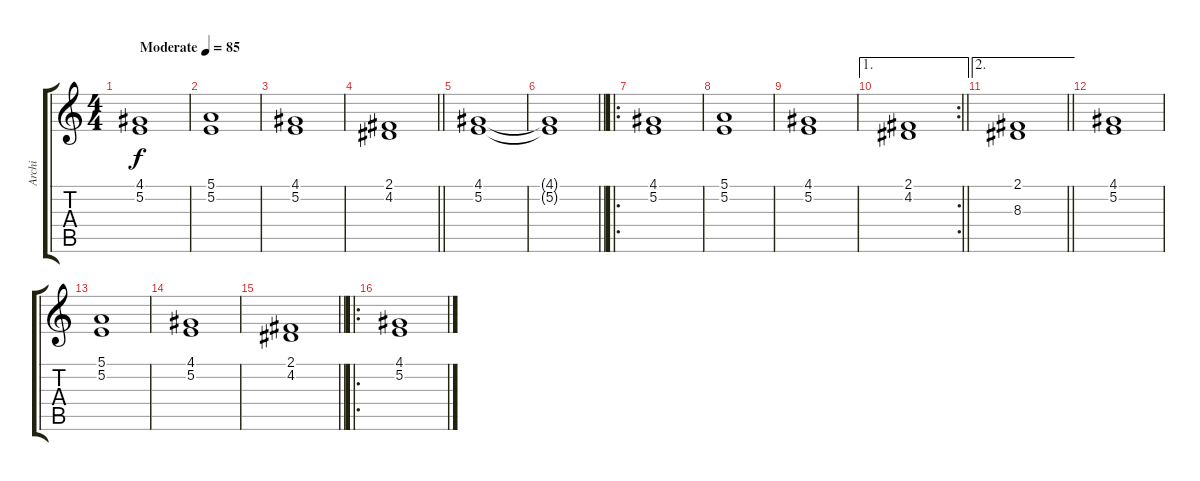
\track ("Archi" "Archi") {instrument stringensemble1}
\staff {score tabs}
\tuning (E4 B3 G3 D3 A2 E2) {hide}
\ts (4 4)
\tempo (85 "Moderate")
\clef g2
\ks c
(4.1 5.2).1{dy f instrument stringensemble1} |
(5.1 5.2).1 |
(4.1 5.2).1 |
\barLineRight lightlight
(2.1 4.2).1 |
(4.1 5.2).1 |
\barLineRight lightlight
(4.1{t} 5.2{t}).1 |
\ro
(4.1 5.2).1 |
(5.1 5.2).1 |
(4.1 5.2).1 |
\ae 1
\rc 2
\barLineRight lightlight
(2.1 4.2).1 |
\ae 2
\barLineRight lightlight
(2.1 8.3).1 |
(4.1 5.2).1 |
(5.1 5.2).1 |
(4.1 5.2).1 |
\barLineRight lightlight
(2.1 4.2).1 |
\ro
(4.1 5.2).1
